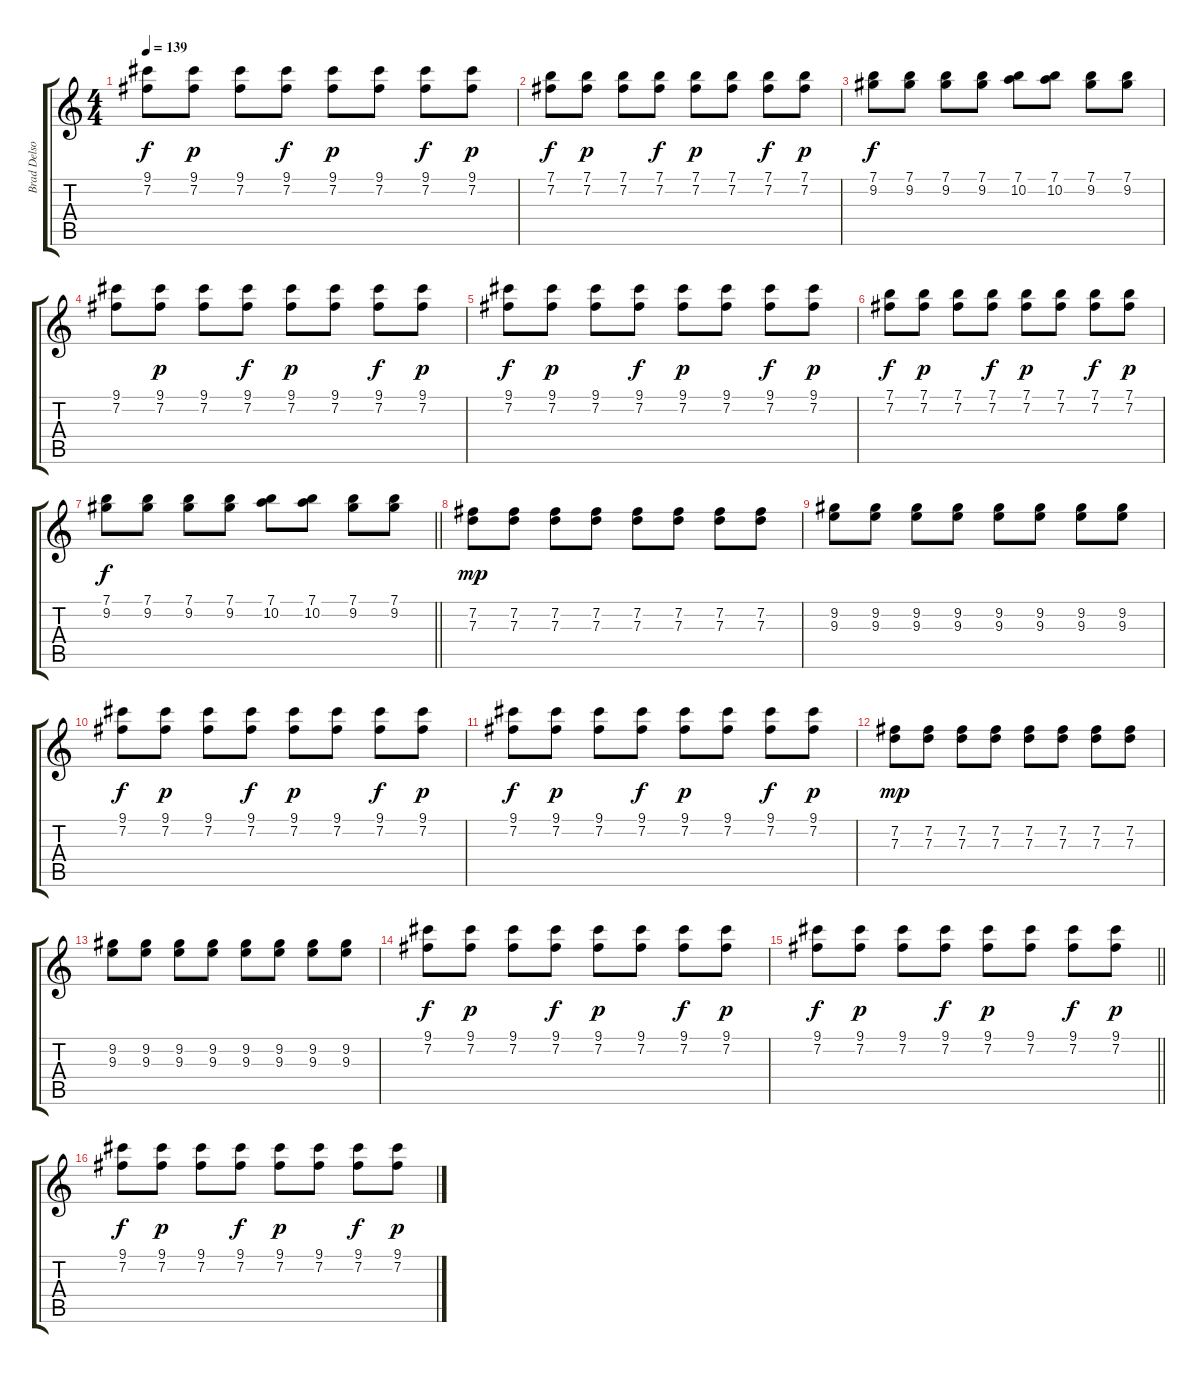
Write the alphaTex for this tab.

\track ("Brad Delson [Gtr.2]" "Brad Delso") {instrument distortionguitar}
\staff {score tabs}
\tuning (E4 B3 G3 D3 A2 D2) {hide}
\ts (4 4)
\tempo 139
\clef g2
\ks c
(9.1 7.2).8{dy f} (9.1 7.2).8{dy p} (9.1 7.2).8 (9.1 7.2).8{dy f} (9.1 7.2).8{dy p} (9.1 7.2).8 (9.1 7.2).8{dy f} (9.1 7.2).8{dy p} |
(7.1 7.2).8{dy f} (7.1 7.2).8{dy p} (7.1 7.2).8 (7.1 7.2).8{dy f} (7.1 7.2).8{dy p} (7.1 7.2).8 (7.1 7.2).8{dy f} (7.1 7.2).8{dy p} |
(7.1 9.2).8{dy f} (7.1 9.2).8 (7.1 9.2).8 (7.1 9.2).8 (7.1 10.2).8 (7.1 10.2).8 (7.1 9.2).8 (7.1 9.2).8 |
(9.1 7.2).8 (9.1 7.2).8{dy p} (9.1 7.2).8 (9.1 7.2).8{dy f} (9.1 7.2).8{dy p} (9.1 7.2).8 (9.1 7.2).8{dy f} (9.1 7.2).8{dy p} |
(9.1 7.2).8{dy f} (9.1 7.2).8{dy p} (9.1 7.2).8 (9.1 7.2).8{dy f} (9.1 7.2).8{dy p} (9.1 7.2).8 (9.1 7.2).8{dy f} (9.1 7.2).8{dy p} |
(7.1 7.2).8{dy f} (7.1 7.2).8{dy p} (7.1 7.2).8 (7.1 7.2).8{dy f} (7.1 7.2).8{dy p} (7.1 7.2).8 (7.1 7.2).8{dy f} (7.1 7.2).8{dy p} |
\barLineRight lightlight
(7.1 9.2).8{dy f} (7.1 9.2).8 (7.1 9.2).8 (7.1 9.2).8 (7.1 10.2).8 (7.1 10.2).8 (7.1 9.2).8 (7.1 9.2).8 |
(7.2 7.3).8{dy mp} (7.2 7.3).8 (7.2 7.3).8 (7.2 7.3).8 (7.2 7.3).8 (7.2 7.3).8 (7.2 7.3).8 (7.2 7.3).8 |
(9.2 9.3).8 (9.2 9.3).8 (9.2 9.3).8 (9.2 9.3).8 (9.2 9.3).8 (9.2 9.3).8 (9.2 9.3).8 (9.2 9.3).8 |
(9.1 7.2).8{dy f} (9.1 7.2).8{dy p} (9.1 7.2).8 (9.1 7.2).8{dy f} (9.1 7.2).8{dy p} (9.1 7.2).8 (9.1 7.2).8{dy f} (9.1 7.2).8{dy p} |
(9.1 7.2).8{dy f} (9.1 7.2).8{dy p} (9.1 7.2).8 (9.1 7.2).8{dy f} (9.1 7.2).8{dy p} (9.1 7.2).8 (9.1 7.2).8{dy f} (9.1 7.2).8{dy p} |
(7.2 7.3).8{dy mp} (7.2 7.3).8 (7.2 7.3).8 (7.2 7.3).8 (7.2 7.3).8 (7.2 7.3).8 (7.2 7.3).8 (7.2 7.3).8 |
(9.2 9.3).8 (9.2 9.3).8 (9.2 9.3).8 (9.2 9.3).8 (9.2 9.3).8 (9.2 9.3).8 (9.2 9.3).8 (9.2 9.3).8 |
(9.1 7.2).8{dy f} (9.1 7.2).8{dy p} (9.1 7.2).8 (9.1 7.2).8{dy f} (9.1 7.2).8{dy p} (9.1 7.2).8 (9.1 7.2).8{dy f} (9.1 7.2).8{dy p} |
\barLineRight lightlight
(9.1 7.2).8{dy f} (9.1 7.2).8{dy p} (9.1 7.2).8 (9.1 7.2).8{dy f} (9.1 7.2).8{dy p} (9.1 7.2).8 (9.1 7.2).8{dy f} (9.1 7.2).8{dy p} |
(9.1 7.2).8{dy f} (9.1 7.2).8{dy p} (9.1 7.2).8 (9.1 7.2).8{dy f} (9.1 7.2).8{dy p} (9.1 7.2).8 (9.1 7.2).8{dy f} (9.1 7.2).8{dy p}
